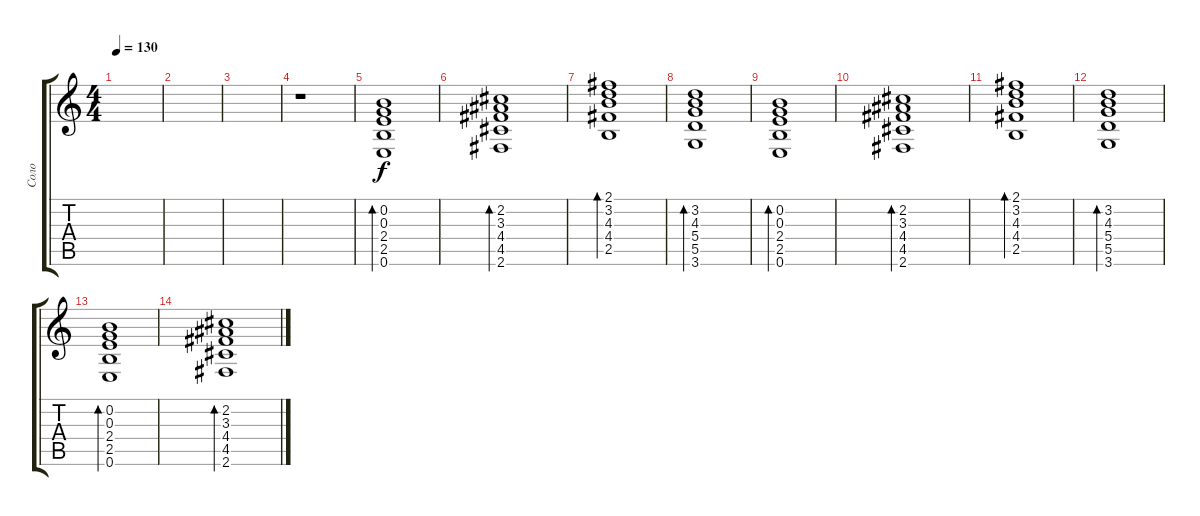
\track ("Соло" "Соло") {instrument distortionguitar}
\staff {score tabs}
\tuning (E4 B3 G3 D3 A2 E2) {hide}
\ts (4 4)
\tempo 130
\clef g2
\ks c
|
|
|
r.1{volume 10 instrument distortionguitar} |
(0.2 0.3 2.4 2.5 0.6).1{bd 120} |
(2.2 3.3 4.4 4.5 2.6).1{bd 120} |
(2.1 3.2 4.3 4.4 2.5).1{bd 120} |
(3.2 4.3 5.4 5.5 3.6).1{bd 120} |
(0.2 0.3 2.4 2.5 0.6).1{bd 120} |
(2.2 3.3 4.4 4.5 2.6).1{bd 120} |
(2.1 3.2 4.3 4.4 2.5).1{bd 120} |
(3.2 4.3 5.4 5.5 3.6).1{bd 120} |
(0.2 0.3 2.4 2.5 0.6).1{bd 120} |
(2.2 3.3 4.4 4.5 2.6).1{bd 120}
